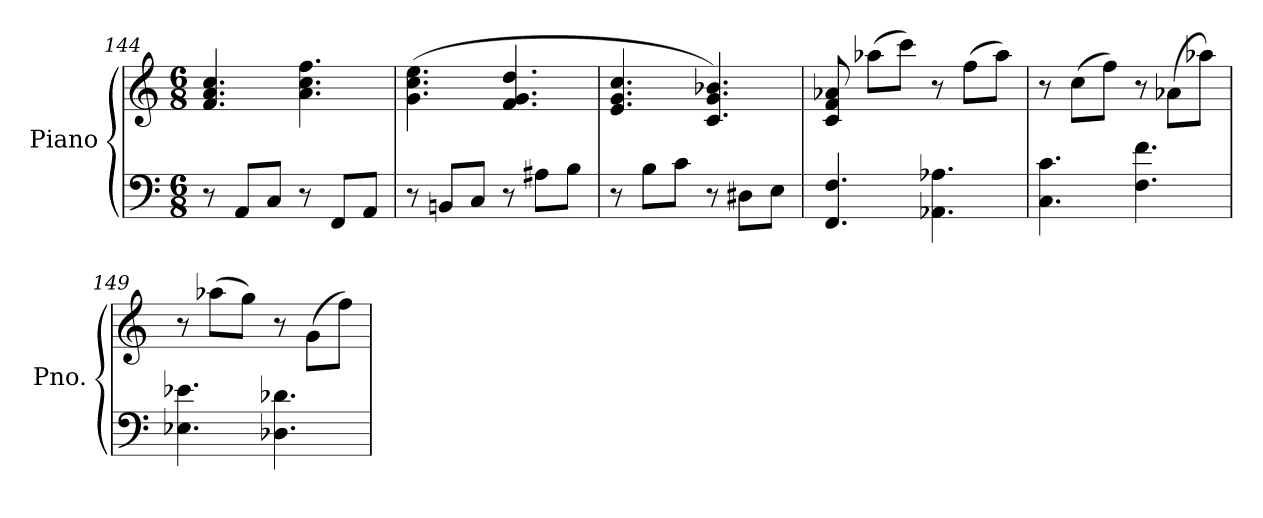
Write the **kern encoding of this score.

**kern	**kern
*part1	*part1
*staff2	*staff1
*I"Piano	*
*I'Pno.	*
*clefF4	*clefG2
*k[]	*k[]
*C:	*C:
*M6/8	*M6/8
=144	=144
8r	4.f/ 4.a/ 4.cc/
8AA/L	.
8C/J	.
8r	4.a\ 4.cc\ 4.ff\
8FF/L	.
8AA/J	.
=145	=145
8r	(4.g\ 4.cc\ 4.ee\
8BBn/L	.
8C/J	.
8r	4.f/ 4.g/ 4.dd/
8A#X\L	.
8B\J	.
=146	=146
8r	4.e/ 4.g/ 4.cc/
8B\L	.
8c\J	.
8r	4.c/ 4.g/ 4.b-X/)
8D#X\L	.
8E\J	.
!!LO:LB:g=z
=147	=147
4.FF/ 4.F/	8c/ 8f/ 8a-X/
.	(8aa-X\L
.	8ccc\J)
4.AA-X\ 4.A-X\	8r
.	(8ff\L
.	8aa-\J)
=148	=148
4.C\ 4.c\	8r
.	(8cc\L
.	8ff\J)
4.F\ 4.f\	8r
.	(8a-X\L
.	8aa-X\J)
=149	=149
4.E-X\ 4.e-X\	8r
.	(8aa-X\L
.	8gg\J)
4.D-X\ 4.d-X\	8r
.	(8g\L
.	8ff\J)
=	=
*-	*-
